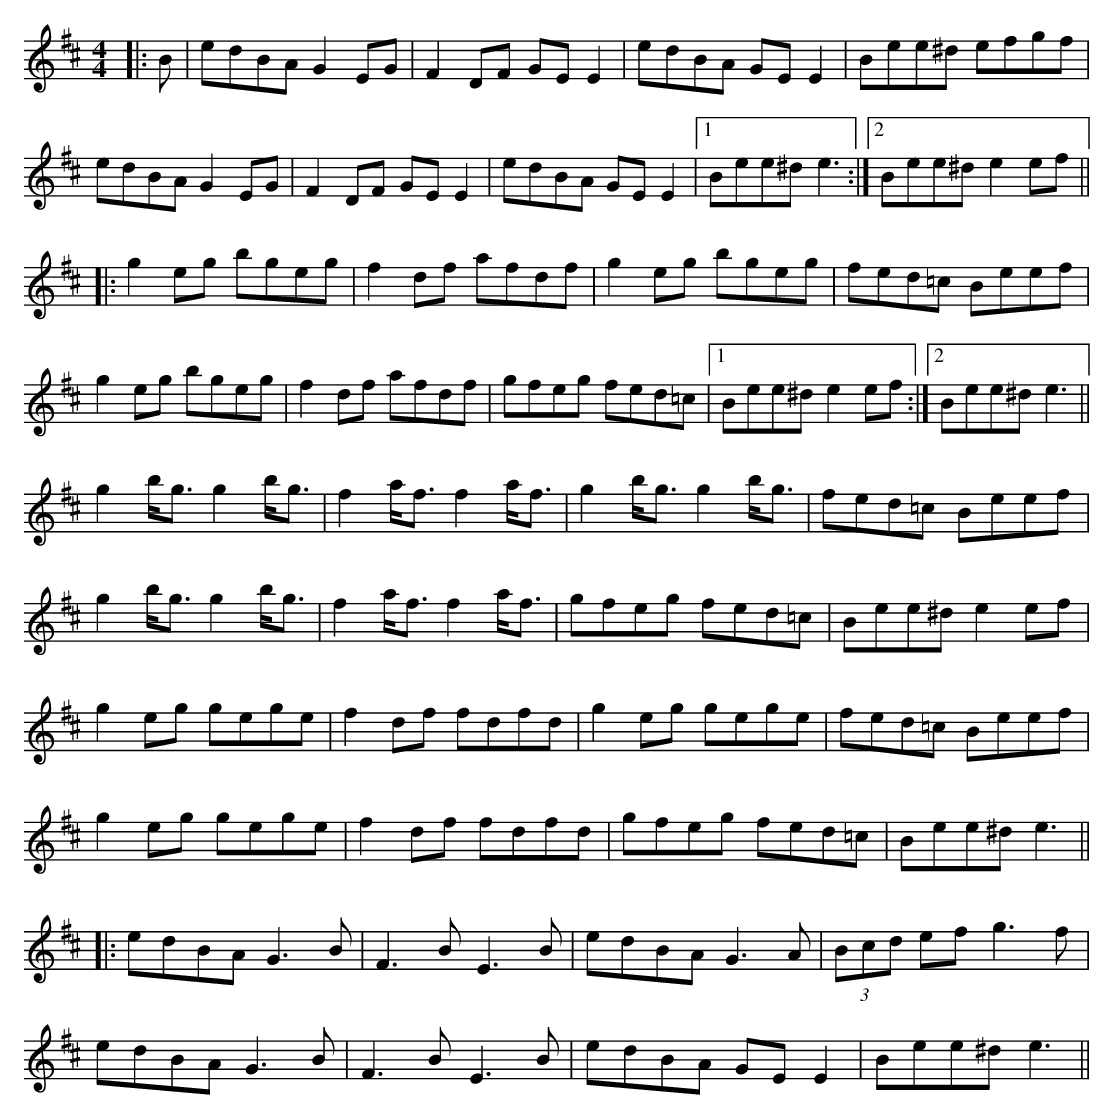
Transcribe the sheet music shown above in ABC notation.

X:1
M:4/4
K:Edor
|:B|edBA G2 EG|F2 DF GE E2|edBA GE E2|Bee^d efgf|
edBA G2 EG|F2 DF GE E2|edBA GE E2|1 Bee^d e3:|2 Bee^d e2ef||
|:g2 eg bgeg|f2 df afdf|g2 eg bgeg|fed=c Beef|
g2 eg bgeg|f2 df afdf|gfeg fed=c|1 Bee^d e2ef:|2 Bee^d e3||
g2 b<g g2 b<g|f2 a<f f2 a<f|g2 b<g g2 b<g|fed=c Beef|
g2 b<g g2 b<g|f2 a<f f2 a<f|gfeg fed=c|Bee^d e2 ef|
g2 eg gege|f2 df fdfd|g2 eg gege|fed=c Beef|
g2 eg gege|f2 df fdfd|gfeg fed=c|Bee^d e3||
|:edBA G3B|F3B E3B|edBA G3A|(3Bcd ef g3f|
edBA G3B|F3B E3B|edBA GE E2|Bee^d e3||
